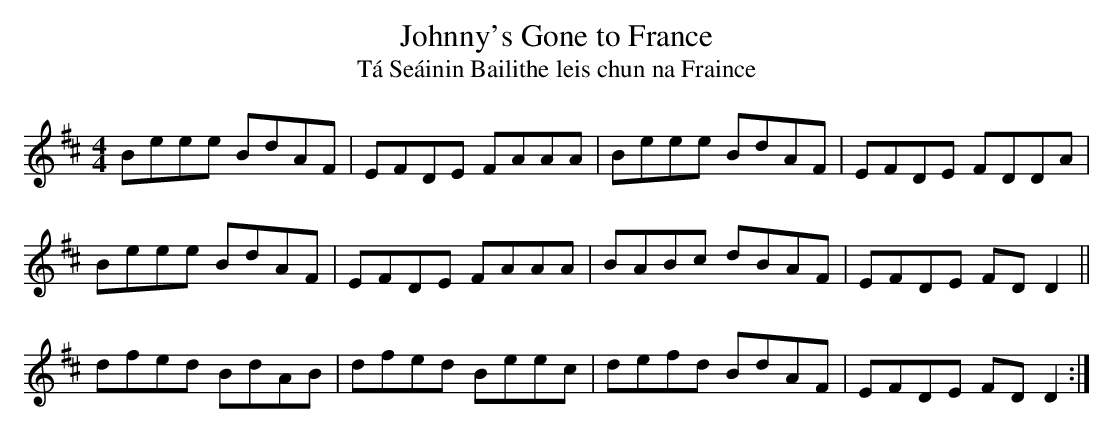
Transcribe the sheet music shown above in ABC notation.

X:1
T: Johnny's Gone to France
T: T\'a Se\'ainin Bailithe leis chun na Fraince
L: 1/8
M: 4/4
K: Edor
Beee BdAF|EFDE FAAA|Beee BdAF|EFDE FDDA|
Beee BdAF|EFDE FAAA|BABc dBAF|EFDE FD D2 ||
dfed BdAB|dfed Beec|defd BdAF|EFDE FD D2 :|
